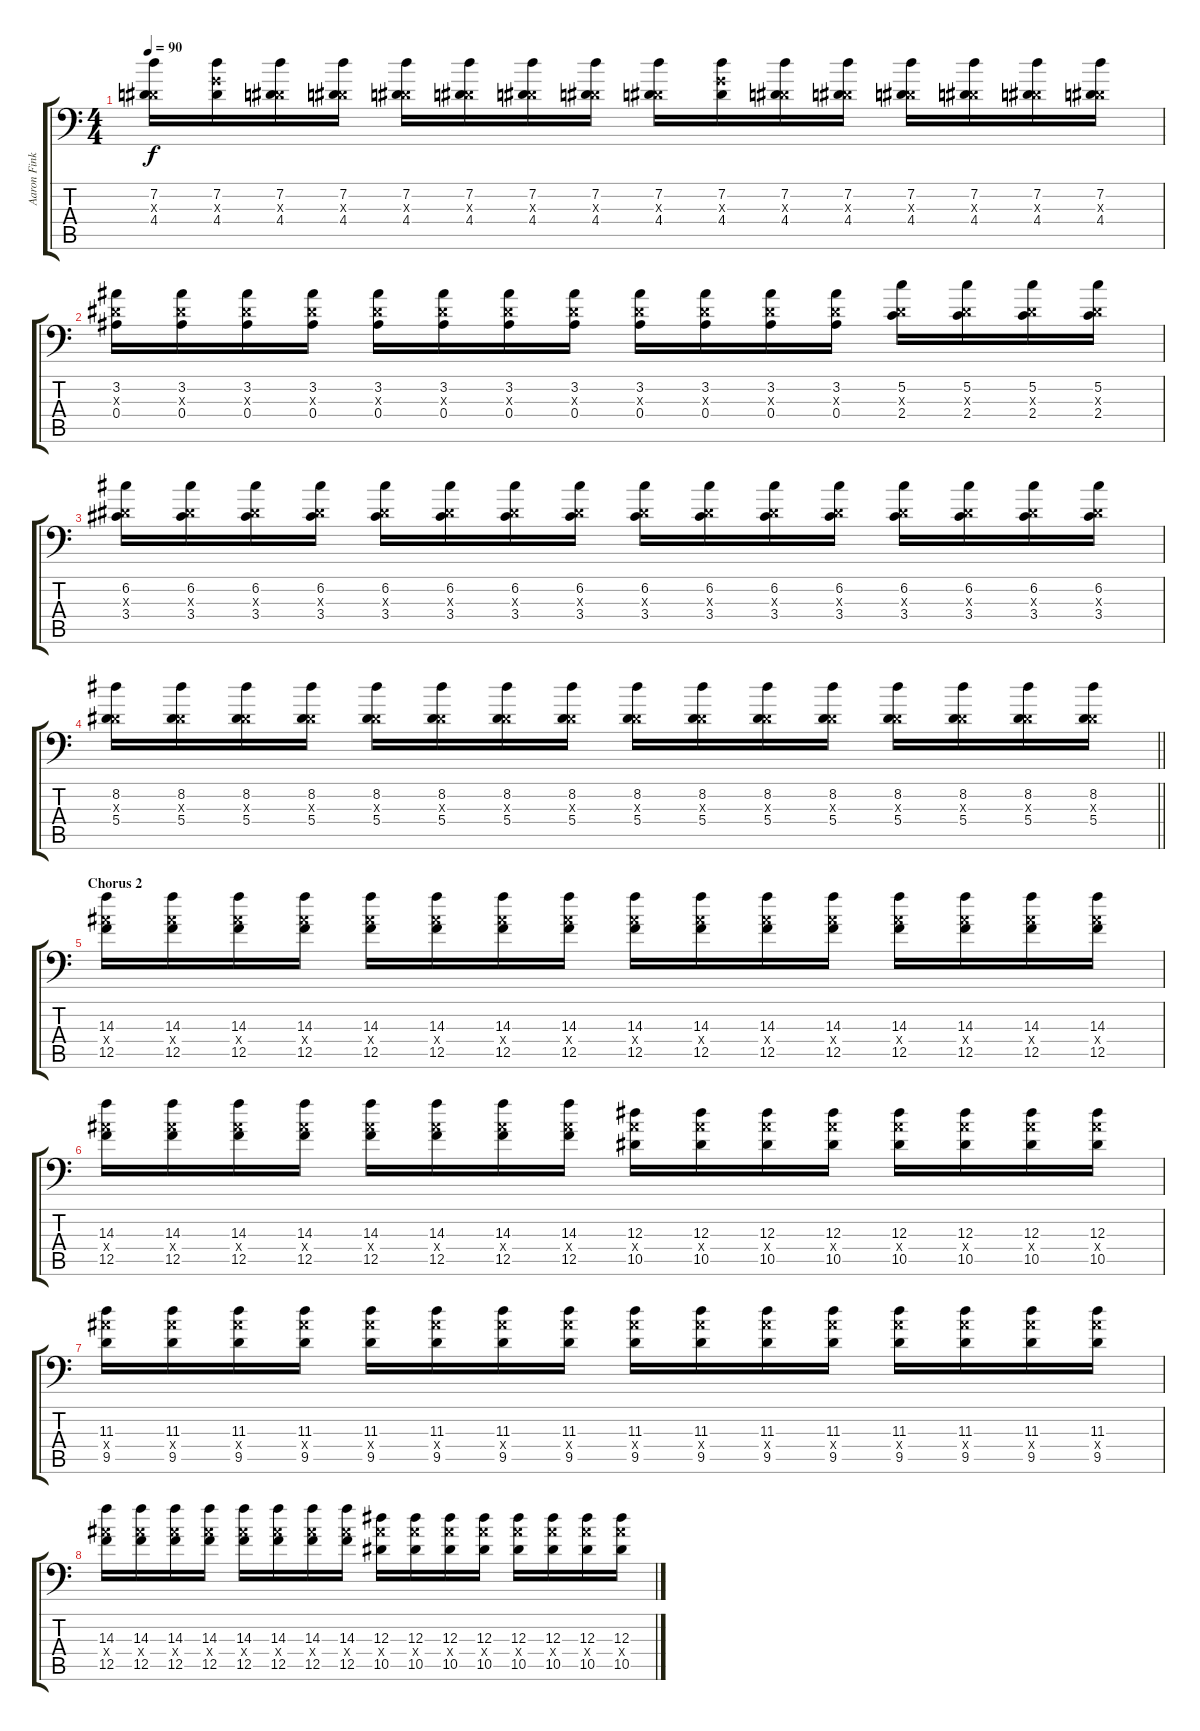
\track ("Aaron Fink" "Aaron Fink") {instrument distortionguitar}
\staff {score tabs}
\tuning (C4 G3 Eb3 Bb2 F2 Bb1) {hide}
\ts (4 4)
\tempo 90
\clef f4
\ks c
(7.2 0.3{x} 4.4).16{dy f} (7.2 4.3{x} 4.4).16 (7.2 0.3{x} 4.4).16 (7.2 0.3{x} 4.4).16 (7.2 0.3{x} 4.4).16 (7.2 0.3{x} 4.4).16 (7.2 0.3{x} 4.4).16 (7.2 0.3{x} 4.4).16 (7.2 0.3{x} 4.4).16 (7.2 4.3{x} 4.4).16 (7.2 0.3{x} 4.4).16 (7.2 0.3{x} 4.4).16 (7.2 0.3{x} 4.4).16 (7.2 0.3{x} 4.4).16 (7.2 0.3{x} 4.4).16 (7.2 0.3{x} 4.4).16 |
(3.2 0.3{x} 0.4).16 (3.2 0.3{x} 0.4).16 (3.2 0.3{x} 0.4).16 (3.2 0.3{x} 0.4).16 (3.2 0.3{x} 0.4).16 (3.2 0.3{x} 0.4).16 (3.2 0.3{x} 0.4).16 (3.2 0.3{x} 0.4).16 (3.2 0.3{x} 0.4).16 (3.2 0.3{x} 0.4).16 (3.2 0.3{x} 0.4).16 (3.2 0.3{x} 0.4).16 (5.2 0.3{x} 2.4).16 (5.2 0.3{x} 2.4).16 (5.2 0.3{x} 2.4).16 (5.2 0.3{x} 2.4).16 |
(6.2 0.3{x} 3.4).16 (6.2 0.3{x} 3.4).16 (6.2 0.3{x} 3.4).16 (6.2 0.3{x} 3.4).16 (6.2 0.3{x} 3.4).16 (6.2 0.3{x} 3.4).16 (6.2 0.3{x} 3.4).16 (6.2 0.3{x} 3.4).16 (6.2 0.3{x} 3.4).16 (6.2 0.3{x} 3.4).16 (6.2 0.3{x} 3.4).16 (6.2 0.3{x} 3.4).16 (6.2 0.3{x} 3.4).16 (6.2 0.3{x} 3.4).16 (6.2 0.3{x} 3.4).16 (6.2 0.3{x} 3.4).16 |
\barLineRight lightlight
(8.2 0.3{x} 5.4).16 (8.2 0.3{x} 5.4).16 (8.2 0.3{x} 5.4).16 (8.2 0.3{x} 5.4).16 (8.2 0.3{x} 5.4).16 (8.2 0.3{x} 5.4).16 (8.2 0.3{x} 5.4).16 (8.2 0.3{x} 5.4).16 (8.2 0.3{x} 5.4).16 (8.2 0.3{x} 5.4).16 (8.2 0.3{x} 5.4).16 (8.2 0.3{x} 5.4).16 (8.2 0.3{x} 5.4).16 (8.2 0.3{x} 5.4).16 (8.2 0.3{x} 5.4).16 (8.2 0.3{x} 5.4).16 |
\section ("" "Chorus 2")
(14.3 12.4{x} 12.5).16 (14.3 12.4{x} 12.5).16 (14.3 12.4{x} 12.5).16 (14.3 12.4{x} 12.5).16 (14.3 12.4{x} 12.5).16 (14.3 12.4{x} 12.5).16 (14.3 12.4{x} 12.5).16 (14.3 12.4{x} 12.5).16 (14.3 12.4{x} 12.5).16 (14.3 12.4{x} 12.5).16 (14.3 12.4{x} 12.5).16 (14.3 12.4{x} 12.5).16 (14.3 12.4{x} 12.5).16 (14.3 12.4{x} 12.5).16 (14.3 12.4{x} 12.5).16 (14.3 12.4{x} 12.5).16 |
(14.3 12.4{x} 12.5).16 (14.3 12.4{x} 12.5).16 (14.3 12.4{x} 12.5).16 (14.3 12.4{x} 12.5).16 (14.3 12.4{x} 12.5).16 (14.3 12.4{x} 12.5).16 (14.3 12.4{x} 12.5).16 (14.3 12.4{x} 12.5).16 (12.3 12.4{x} 10.5).16 (12.3 12.4{x} 10.5).16 (12.3 12.4{x} 10.5).16 (12.3 12.4{x} 10.5).16 (12.3 12.4{x} 10.5).16 (12.3 12.4{x} 10.5).16 (12.3 12.4{x} 10.5).16 (12.3 12.4{x} 10.5).16 |
(11.3 12.4{x} 9.5).16 (11.3 12.4{x} 9.5).16 (11.3 12.4{x} 9.5).16 (11.3 12.4{x} 9.5).16 (11.3 12.4{x} 9.5).16 (11.3 12.4{x} 9.5).16 (11.3 12.4{x} 9.5).16 (11.3 12.4{x} 9.5).16 (11.3 12.4{x} 9.5).16 (11.3 12.4{x} 9.5).16 (11.3 12.4{x} 9.5).16 (11.3 12.4{x} 9.5).16 (11.3 12.4{x} 9.5).16 (11.3 12.4{x} 9.5).16 (11.3 12.4{x} 9.5).16 (11.3 12.4{x} 9.5).16 |
(14.3 12.4{x} 12.5).16 (14.3 12.4{x} 12.5).16 (14.3 12.4{x} 12.5).16 (14.3 12.4{x} 12.5).16 (14.3 12.4{x} 12.5).16 (14.3 12.4{x} 12.5).16 (14.3 12.4{x} 12.5).16 (14.3 12.4{x} 12.5).16 (12.3 12.4{x} 10.5).16 (12.3 12.4{x} 10.5).16 (12.3 12.4{x} 10.5).16 (12.3 12.4{x} 10.5).16 (12.3 12.4{x} 10.5).16 (12.3 12.4{x} 10.5).16 (12.3 12.4{x} 10.5).16 (12.3 12.4{x} 10.5).16
